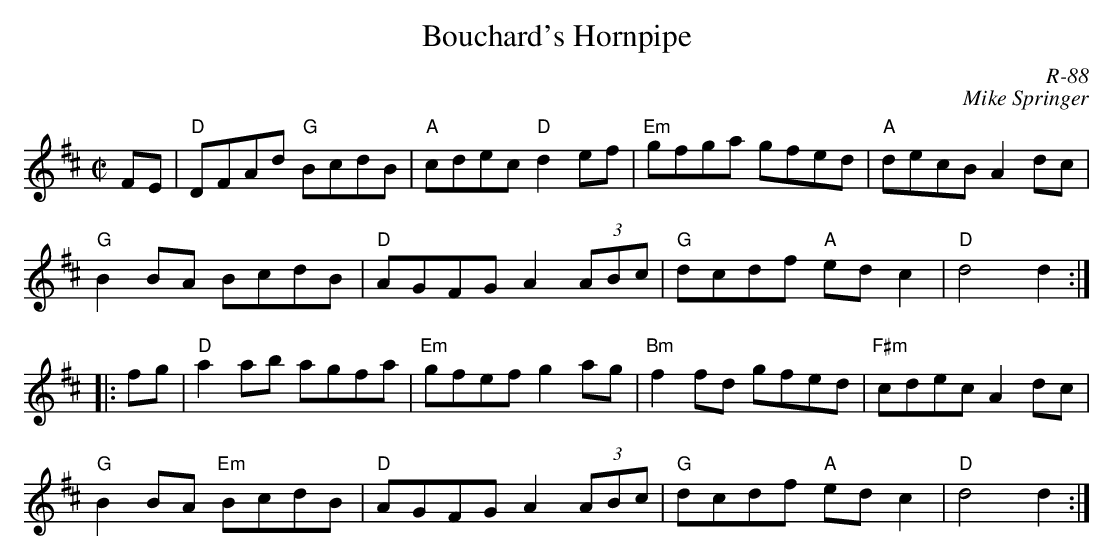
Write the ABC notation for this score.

X:1
T: Bouchard's Hornpipe
C: R-88
C: Mike Springer
M: C|
K: D
FE| "D"DFAd "G"BcdB| "A"cdec "D"d2ef| "Em"gfga gfed| "A"decB A2dc|
    "G"B2BA BcdB| "D"AGFG A2(3ABc| "G"dcdf "A"edc2| "D"d4 d2 :|
|:\
fg| "D"a2ab agfa| "Em"gfef g2ag| "Bm"f2fd gfed| "F#m"cdec A2dc|
    "G"B2BA "Em"BcdB| "D"AGFG A2(3ABc| "G"dcdf "A"edc2| "D"d4 d2 :|
